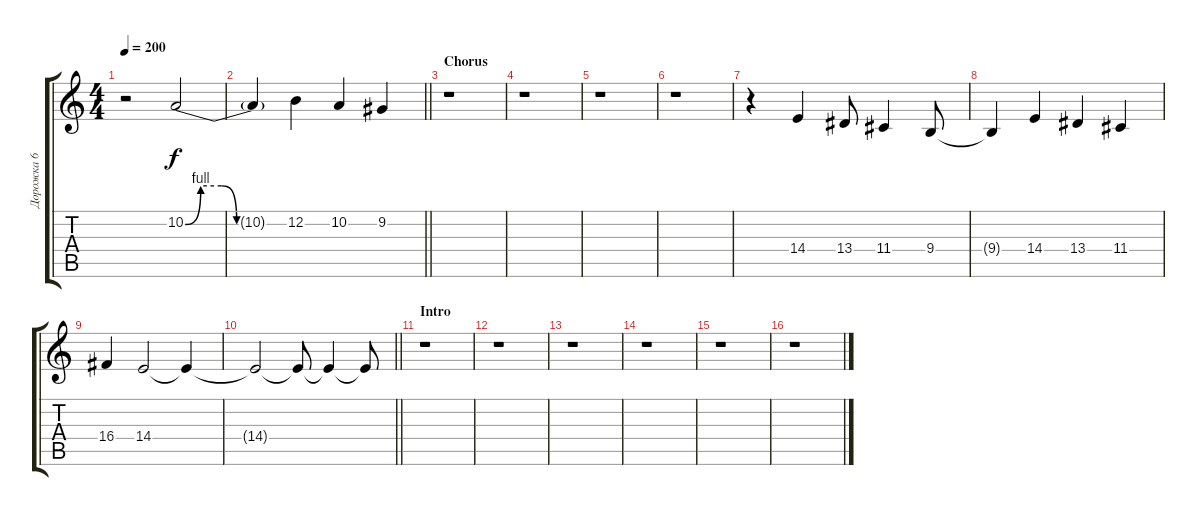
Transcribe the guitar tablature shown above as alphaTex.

\track ("Дорожка 6" "Дорожка 6") {instrument clarinet}
\staff {score tabs}
\tuning (E4 B3 G3 D3 A2 E2) {hide}
\ts (4 4)
\tempo 200
\clef g2
\ks c
r.2{dy f} 10.2{be (custom 0 0 9 4 21 4 30 0 60 0)}.2 |
\barLineRight lightlight
10.2{t}.4 12.2.4 10.2.4 9.2.4 |
\section ("" "Chorus")
r.1 |
r.1 |
r.1 |
r.1 |
r.4 14.4.4 13.4.8 11.4.4 9.4.8 |
9.4{t}.4 14.4.4 13.4.4 11.4.4 |
16.4.4 14.4.2 14.4{t}.4 |
\barLineRight lightlight
14.4{t}.2 14.4{t}.8 14.4{t}.4 14.4{t}.8 |
\section ("" "Intro")
r.1 |
r.1 |
r.1 |
r.1 |
r.1 |
r.1
